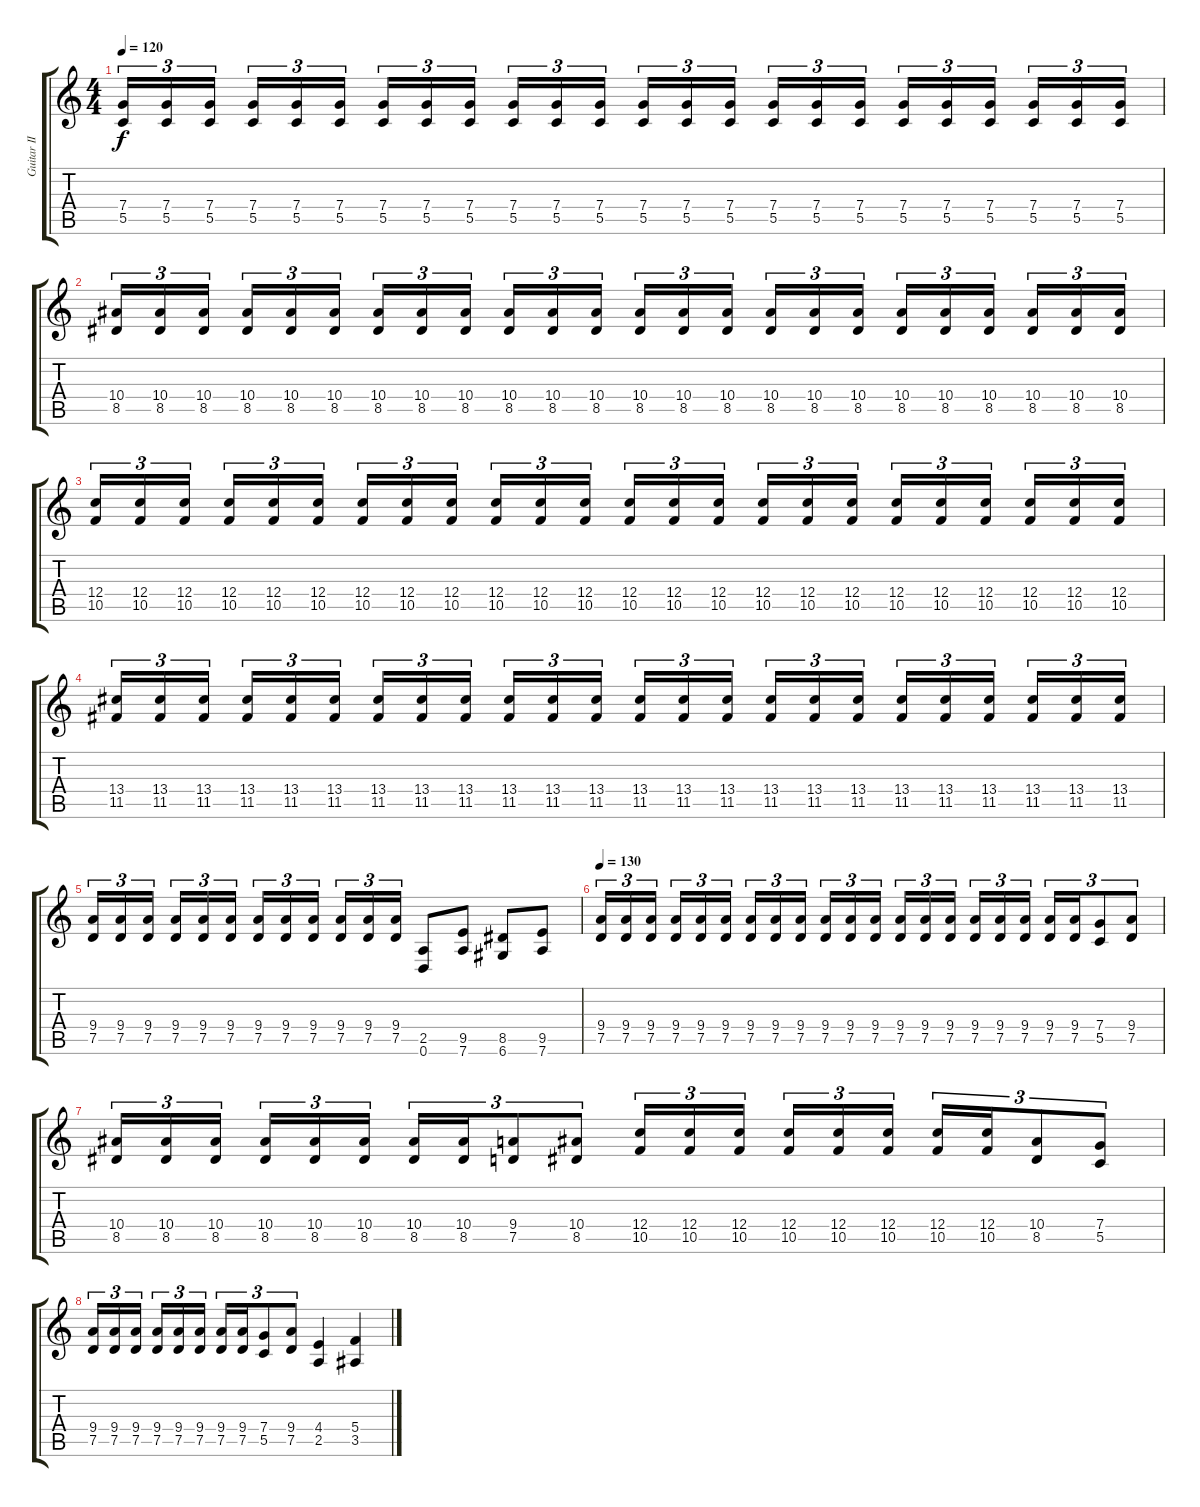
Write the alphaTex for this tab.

\track ("Guitar II" "Guitar II") {instrument distortionguitar}
\staff {score tabs}
\tuning (D4 A3 F3 C3 G2 D2) {hide}
\ts (4 4)
\tempo 120
\clef g2
\ks c
(7.4 5.5).16{tu (3 2) dy f} (7.4 5.5).16{tu (3 2)} (7.4 5.5).16{tu (3 2)} (7.4 5.5).16{tu (3 2)} (7.4 5.5).16{tu (3 2)} (7.4 5.5).16{tu (3 2)} (7.4 5.5).16{tu (3 2)} (7.4 5.5).16{tu (3 2)} (7.4 5.5).16{tu (3 2)} (7.4 5.5).16{tu (3 2)} (7.4 5.5).16{tu (3 2)} (7.4 5.5).16{tu (3 2)} (7.4 5.5).16{tu (3 2)} (7.4 5.5).16{tu (3 2)} (7.4 5.5).16{tu (3 2)} (7.4 5.5).16{tu (3 2)} (7.4 5.5).16{tu (3 2)} (7.4 5.5).16{tu (3 2)} (7.4 5.5).16{tu (3 2)} (7.4 5.5).16{tu (3 2)} (7.4 5.5).16{tu (3 2)} (7.4 5.5).16{tu (3 2)} (7.4 5.5).16{tu (3 2)} (7.4 5.5).16{tu (3 2)} |
(10.4 8.5).16{tu (3 2)} (10.4 8.5).16{tu (3 2)} (10.4 8.5).16{tu (3 2)} (10.4 8.5).16{tu (3 2)} (10.4 8.5).16{tu (3 2)} (10.4 8.5).16{tu (3 2)} (10.4 8.5).16{tu (3 2)} (10.4 8.5).16{tu (3 2)} (10.4 8.5).16{tu (3 2)} (10.4 8.5).16{tu (3 2)} (10.4 8.5).16{tu (3 2)} (10.4 8.5).16{tu (3 2)} (10.4 8.5).16{tu (3 2)} (10.4 8.5).16{tu (3 2)} (10.4 8.5).16{tu (3 2)} (10.4 8.5).16{tu (3 2)} (10.4 8.5).16{tu (3 2)} (10.4 8.5).16{tu (3 2)} (10.4 8.5).16{tu (3 2)} (10.4 8.5).16{tu (3 2)} (10.4 8.5).16{tu (3 2)} (10.4 8.5).16{tu (3 2)} (10.4 8.5).16{tu (3 2)} (10.4 8.5).16{tu (3 2)} |
(12.4 10.5).16{tu (3 2)} (12.4 10.5).16{tu (3 2)} (12.4 10.5).16{tu (3 2)} (12.4 10.5).16{tu (3 2)} (12.4 10.5).16{tu (3 2)} (12.4 10.5).16{tu (3 2)} (12.4 10.5).16{tu (3 2)} (12.4 10.5).16{tu (3 2)} (12.4 10.5).16{tu (3 2)} (12.4 10.5).16{tu (3 2)} (12.4 10.5).16{tu (3 2)} (12.4 10.5).16{tu (3 2)} (12.4 10.5).16{tu (3 2)} (12.4 10.5).16{tu (3 2)} (12.4 10.5).16{tu (3 2)} (12.4 10.5).16{tu (3 2)} (12.4 10.5).16{tu (3 2)} (12.4 10.5).16{tu (3 2)} (12.4 10.5).16{tu (3 2)} (12.4 10.5).16{tu (3 2)} (12.4 10.5).16{tu (3 2)} (12.4 10.5).16{tu (3 2)} (12.4 10.5).16{tu (3 2)} (12.4 10.5).16{tu (3 2)} |
(13.4 11.5).16{tu (3 2)} (13.4 11.5).16{tu (3 2)} (13.4 11.5).16{tu (3 2)} (13.4 11.5).16{tu (3 2)} (13.4 11.5).16{tu (3 2)} (13.4 11.5).16{tu (3 2)} (13.4 11.5).16{tu (3 2)} (13.4 11.5).16{tu (3 2)} (13.4 11.5).16{tu (3 2)} (13.4 11.5).16{tu (3 2)} (13.4 11.5).16{tu (3 2)} (13.4 11.5).16{tu (3 2)} (13.4 11.5).16{tu (3 2)} (13.4 11.5).16{tu (3 2)} (13.4 11.5).16{tu (3 2)} (13.4 11.5).16{tu (3 2)} (13.4 11.5).16{tu (3 2)} (13.4 11.5).16{tu (3 2)} (13.4 11.5).16{tu (3 2)} (13.4 11.5).16{tu (3 2)} (13.4 11.5).16{tu (3 2)} (13.4 11.5).16{tu (3 2)} (13.4 11.5).16{tu (3 2)} (13.4 11.5).16{tu (3 2)} |
(9.4 7.5).16{tu (3 2)} (9.4 7.5).16{tu (3 2)} (9.4 7.5).16{tu (3 2)} (9.4 7.5).16{tu (3 2)} (9.4 7.5).16{tu (3 2)} (9.4 7.5).16{tu (3 2)} (9.4 7.5).16{tu (3 2)} (9.4 7.5).16{tu (3 2)} (9.4 7.5).16{tu (3 2)} (9.4 7.5).16{tu (3 2)} (9.4 7.5).16{tu (3 2)} (9.4 7.5).16{tu (3 2)} (2.5 0.6).8 (9.5 7.6).8 (8.5 6.6).8 (9.5 7.6).8 |
\tempo 130
(9.4 7.5).16{tu (3 2)} (9.4 7.5).16{tu (3 2)} (9.4 7.5).16{tu (3 2)} (9.4 7.5).16{tu (3 2)} (9.4 7.5).16{tu (3 2)} (9.4 7.5).16{tu (3 2)} (9.4 7.5).16{tu (3 2)} (9.4 7.5).16{tu (3 2)} (9.4 7.5).16{tu (3 2)} (9.4 7.5).16{tu (3 2)} (9.4 7.5).16{tu (3 2)} (9.4 7.5).16{tu (3 2)} (9.4 7.5).16{tu (3 2)} (9.4 7.5).16{tu (3 2)} (9.4 7.5).16{tu (3 2)} (9.4 7.5).16{tu (3 2)} (9.4 7.5).16{tu (3 2)} (9.4 7.5).16{tu (3 2)} (9.4 7.5).16{tu (3 2)} (9.4 7.5).16{tu (3 2)} (7.4 5.5).8{tu (3 2)} (9.4 7.5).8{tu (3 2)} |
(10.4 8.5).16{tu (3 2)} (10.4 8.5).16{tu (3 2)} (10.4 8.5).16{tu (3 2)} (10.4 8.5).16{tu (3 2)} (10.4 8.5).16{tu (3 2)} (10.4 8.5).16{tu (3 2)} (10.4 8.5).16{tu (3 2)} (10.4 8.5).16{tu (3 2)} (9.4 7.5).8{tu (3 2)} (10.4 8.5).8{tu (3 2)} (12.4 10.5).16{tu (3 2)} (12.4 10.5).16{tu (3 2)} (12.4 10.5).16{tu (3 2)} (12.4 10.5).16{tu (3 2)} (12.4 10.5).16{tu (3 2)} (12.4 10.5).16{tu (3 2)} (12.4 10.5).16{tu (3 2)} (12.4 10.5).16{tu (3 2)} (10.4 8.5).8{tu (3 2)} (7.4 5.5).8{tu (3 2)} |
(9.4 7.5).16{tu (3 2)} (9.4 7.5).16{tu (3 2)} (9.4 7.5).16{tu (3 2)} (9.4 7.5).16{tu (3 2)} (9.4 7.5).16{tu (3 2)} (9.4 7.5).16{tu (3 2)} (9.4 7.5).16{tu (3 2)} (9.4 7.5).16{tu (3 2)} (7.4 5.5).8{tu (3 2)} (9.4 7.5).8{tu (3 2)} (4.4 2.5).4 (5.4 3.5).4
